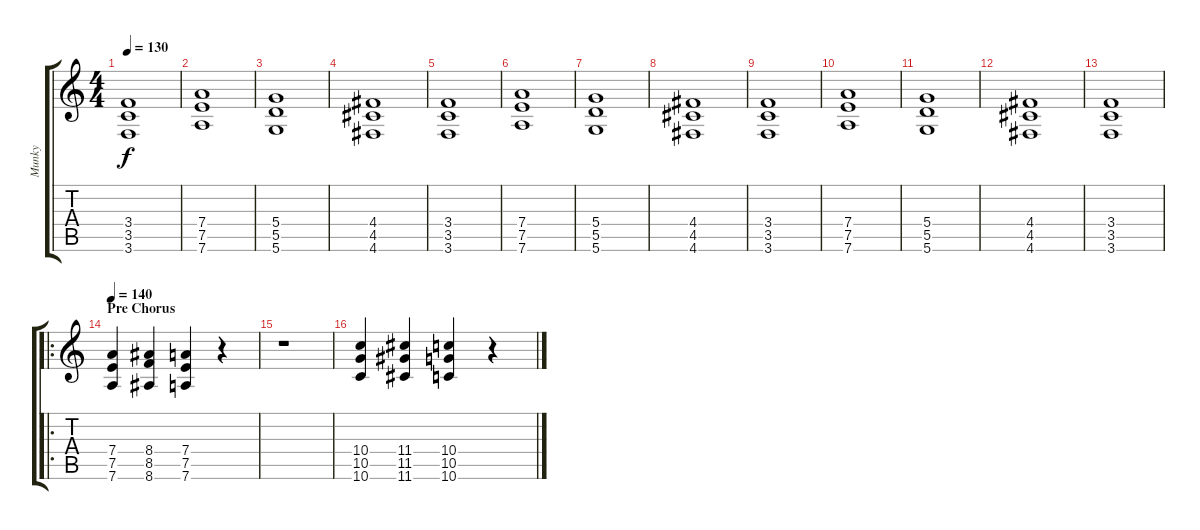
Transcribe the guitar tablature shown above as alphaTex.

\track ("Munky" "Munky") {instrument distortionguitar}
\staff {score tabs}
\tuning (E4 B3 G3 D3 A2 D2) {hide}
\ts (4 4)
\tempo 130
\clef g2
\ks c
(3.4 3.5 3.6).1{dy f} |
(7.4 7.5 7.6).1 |
(5.4 5.5 5.6).1 |
(4.4 4.5 4.6).1 |
(3.4 3.5 3.6).1 |
(7.4 7.5 7.6).1 |
(5.4 5.5 5.6).1 |
(4.4 4.5 4.6).1 |
(3.4 3.5 3.6).1 |
(7.4 7.5 7.6).1 |
(5.4 5.5 5.6).1 |
(4.4 4.5 4.6).1 |
(3.4 3.5 3.6).1 |
\ro
\section ("" "Pre Chorus")
\tempo 140
(7.4 7.5 7.6).4 (8.4 8.5 8.6).4 (7.4 7.5 7.6).4 r.4 |
r.1 |
(10.4 10.5 10.6).4 (11.4 11.5 11.6).4 (10.4 10.5 10.6).4 r.4
